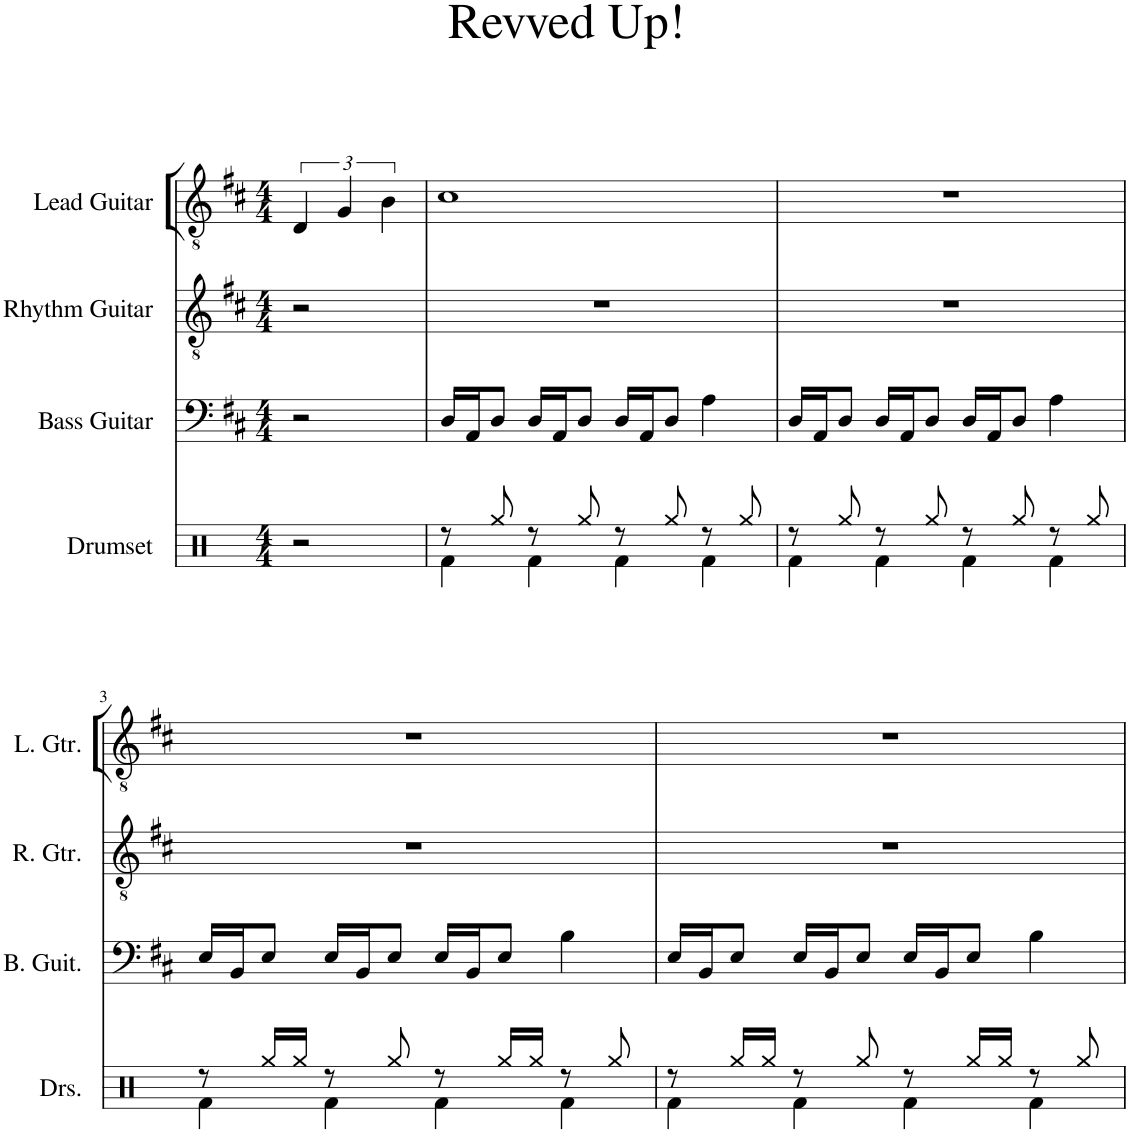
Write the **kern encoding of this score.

**kern	**kern	**kern	**kern
*part4	*part3	*part2	*part1
*staff4	*staff3	*staff2	*staff1
*I"Drumset	*I"Bass Guitar	*I"Rhythm Guitar	*I"Lead Guitar
*I'Drs.	*I'B. Guit.	*I'R. Gtr.	*I'L. Gtr.
*clefX	*clefF4	*clefGv2	*clefGv2
*	*Trd7c12	*	*
*k[]	*k[f#c#]	*k[f#c#]	*k[f#c#]
*M4/4	*M4/4	*M4/4	*M4/4
=	=	=	=
2r	2r	2r	6D/
.	.	.	6G/
.	.	.	6B\
=1	=1	=1	=1
*^	*	*	*
8r	4Rf\	16D/LL	1r	1c#
.	.	16AA/J	.	.
8Rgg/	.	8D/J	.	.
8r	4Rf\	16D/LL	.	.
.	.	16AA/J	.	.
8Rgg/	.	8D/J	.	.
8r	4Rf\	16D/LL	.	.
.	.	16AA/J	.	.
8Rgg/	.	8D/J	.	.
8r	4Rf\	4A\	.	.
8Rgg/	.	.	.	.
=2	=2	=2	=2	=2
8r	4Rf\	16D/LL	1r	1r
.	.	16AA/J	.	.
8Rgg/	.	8D/J	.	.
8r	4Rf\	16D/LL	.	.
.	.	16AA/J	.	.
8Rgg/	.	8D/J	.	.
8r	4Rf\	16D/LL	.	.
.	.	16AA/J	.	.
8Rgg/	.	8D/J	.	.
8r	4Rf\	4A\	.	.
8Rgg/	.	.	.	.
!!LO:LB:g=z
=3	=3	=3	=3	=3
8r	4Rf\	16E/LL	1r	1r
.	.	16BB/J	.	.
16Rgg/LL	.	8E/J	.	.
16Rgg/JJ	.	.	.	.
8r	4Rf\	16E/LL	.	.
.	.	16BB/J	.	.
8Rgg/	.	8E/J	.	.
8r	4Rf\	16E/LL	.	.
.	.	16BB/J	.	.
16Rgg/LL	.	8E/J	.	.
16Rgg/JJ	.	.	.	.
8r	4Rf\	4B\	.	.
8Rgg/	.	.	.	.
=4	=4	=4	=4	=4
8r	4Rf\	16E/LL	1r	1r
.	.	16BB/J	.	.
16Rgg/LL	.	8E/J	.	.
16Rgg/JJ	.	.	.	.
8r	4Rf\	16E/LL	.	.
.	.	16BB/J	.	.
8Rgg/	.	8E/J	.	.
8r	4Rf\	16E/LL	.	.
.	.	16BB/J	.	.
16Rgg/LL	.	8E/J	.	.
16Rgg/JJ	.	.	.	.
8r	4Rf\	4B\	.	.
8Rgg/	.	.	.	.
*v	*v	*	*	*
=	=	=	=
*-	*-	*-	*-
